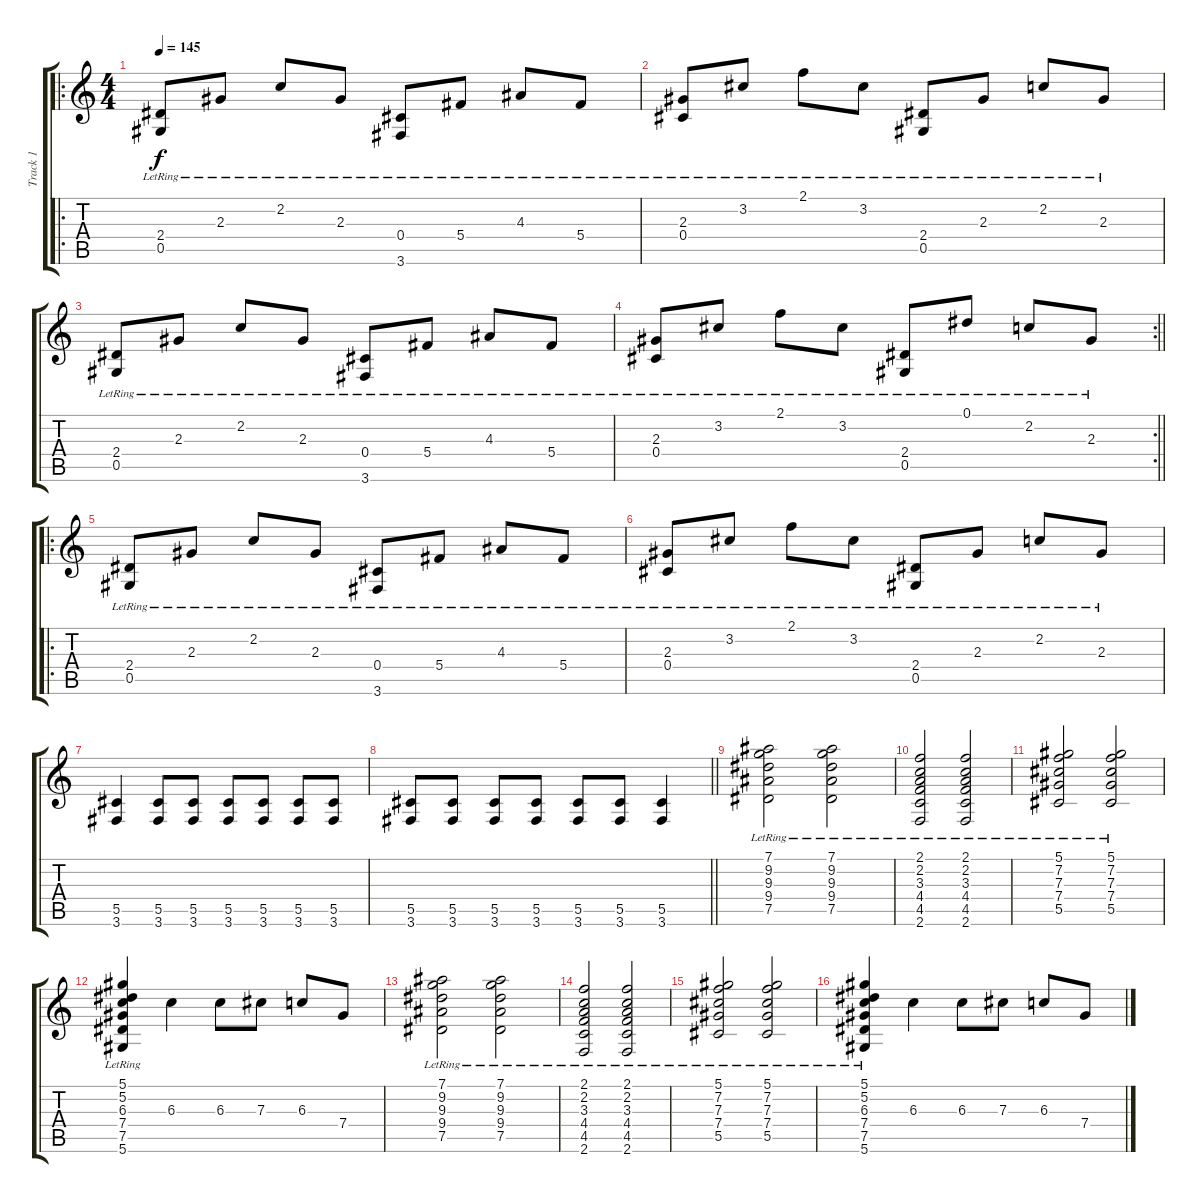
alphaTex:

\track ("Track 1" "Track 1") {instrument acousticguitarnylon}
\staff {score tabs}
\tuning (Eb4 Bb3 Gb3 Db3 Ab2 Eb2) {hide}
\ro
\ts (4 4)
\tempo 145
\clef g2
\ks c
(2.4 0.5{lr}).8{dy f} 2.3{lr}.8 2.2{lr}.8 2.3{lr}.8 (0.4 3.6{lr}).8 5.4{lr}.8 4.3{lr}.8 5.4{lr}.8 |
(2.3 0.4{lr}).8 3.2{lr}.8 2.1{lr}.8 3.2{lr}.8 (2.4 0.5{lr}).8 2.3{lr}.8 2.2{lr}.8 2.3{lr}.8 |
(2.4 0.5{lr}).8 2.3{lr}.8 2.2{lr}.8 2.3{lr}.8 (0.4 3.6{lr}).8 5.4{lr}.8 4.3{lr}.8 5.4{lr}.8 |
\rc 2
\barLineRight lightlight
(2.3 0.4{lr}).8 3.2{lr}.8 2.1{lr}.8 3.2{lr}.8 (2.4 0.5{lr}).8 0.1{lr}.8 2.2{lr}.8 2.3{lr}.8 |
\ro
(2.4 0.5{lr}).8 2.3{lr}.8 2.2{lr}.8 2.3{lr}.8 (0.4 3.6{lr}).8 5.4{lr}.8 4.3{lr}.8 5.4{lr}.8 |
(2.3 0.4{lr}).8 3.2{lr}.8 2.1{lr}.8 3.2{lr}.8 (2.4 0.5{lr}).8 2.3{lr}.8 2.2{lr}.8 2.3{lr}.8 |
(5.5 3.6).4 (5.5 3.6).8 (5.5 3.6).8 (5.5 3.6).8 (5.5 3.6).8 (5.5 3.6).8 (5.5 3.6).8 |
\barLineRight lightlight
(5.5 3.6).8 (5.5 3.6).8 (5.5 3.6).8 (5.5 3.6).8 (5.5 3.6).8 (5.5 3.6).8 (5.5 3.6).4 |
(7.1{lr} 9.2{lr} 9.3{lr} 9.4{lr} 7.5{lr}).2 (7.1{lr} 9.2{lr} 9.3{lr} 9.4{lr} 7.5{lr}).2 |
(2.1{lr} 2.2{lr} 3.3{lr} 4.4{lr} 4.5{lr} 2.6{lr}).2 (2.1{lr} 2.2{lr} 3.3{lr} 4.4{lr} 4.5{lr} 2.6{lr}).2 |
(5.1{lr} 7.2{lr} 7.3{lr} 7.4{lr} 5.5{lr}).2 (5.1{lr} 7.2{lr} 7.3{lr} 7.4{lr} 5.5{lr}).2 |
(5.1{lr} 5.2{lr} 6.3{lr} 7.4{lr} 7.5{lr} 5.6{lr}).4 6.3.4 6.3.8 7.3.8 6.3.8 7.4.8 |
(7.1{lr} 9.2{lr} 9.3{lr} 9.4{lr} 7.5{lr}).2 (7.1{lr} 9.2{lr} 9.3{lr} 9.4{lr} 7.5{lr}).2 |
(2.1{lr} 2.2{lr} 3.3{lr} 4.4{lr} 4.5{lr} 2.6{lr}).2 (2.1{lr} 2.2{lr} 3.3{lr} 4.4{lr} 4.5{lr} 2.6{lr}).2 |
(5.1{lr} 7.2{lr} 7.3{lr} 7.4{lr} 5.5{lr}).2 (5.1{lr} 7.2{lr} 7.3{lr} 7.4{lr} 5.5{lr}).2 |
(5.1{lr} 5.2{lr} 6.3{lr} 7.4{lr} 7.5{lr} 5.6{lr}).4 6.3.4 6.3.8 7.3.8 6.3.8 7.4.8
